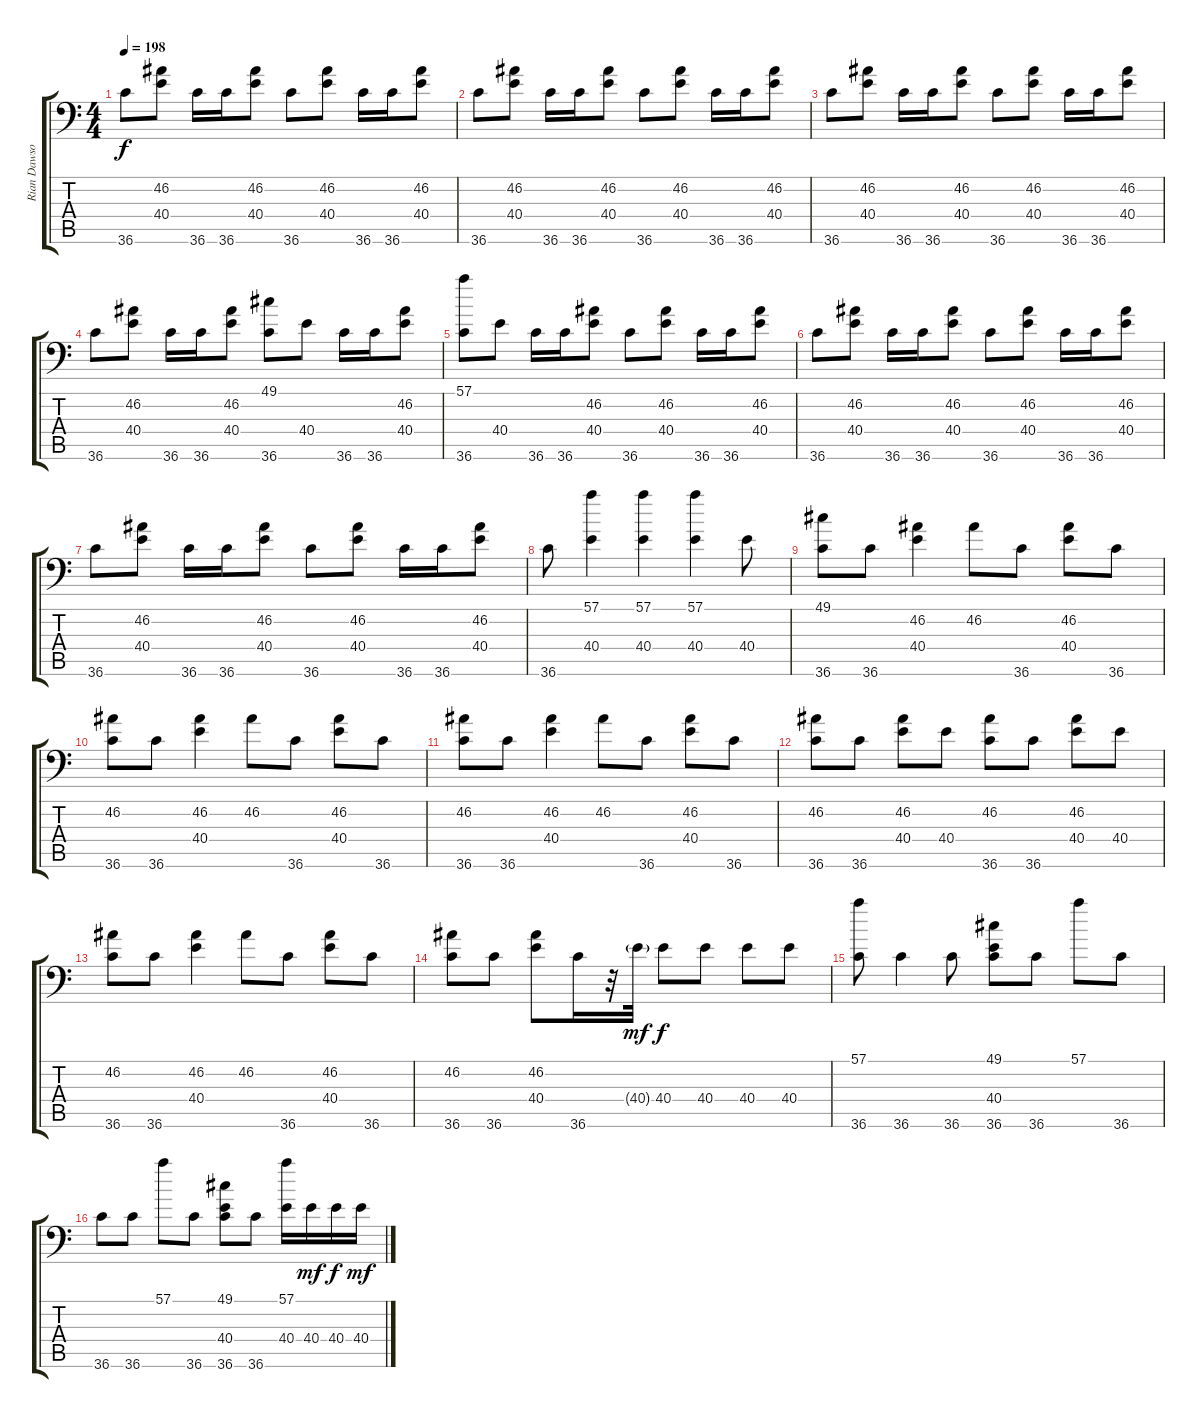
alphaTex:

\track ("Rian Dawson (Drums)" "Rian Dawso") {instrument acousticgrandpiano}
\staff {score tabs}
\tuning (C-1 C-1 C-1 C-1 C-1 C-1) {hide}
\ts (4 4)
\tempo 198
\clef f4
\ks c
36.6.8{dy f} (46.2 40.4).8 36.6.16 36.6.16 (46.2 40.4).8 36.6.8 (46.2 40.4).8 36.6.16 36.6.16 (46.2 40.4).8 |
36.6.8 (46.2 40.4).8 36.6.16 36.6.16 (46.2 40.4).8 36.6.8 (46.2 40.4).8 36.6.16 36.6.16 (46.2 40.4).8 |
36.6.8 (46.2 40.4).8 36.6.16 36.6.16 (46.2 40.4).8 36.6.8 (46.2 40.4).8 36.6.16 36.6.16 (46.2 40.4).8 |
36.6.8 (46.2 40.4).8 36.6.16 36.6.16 (46.2 40.4).8 (49.1 36.6).8 40.4.8 36.6.16 36.6.16 (46.2 40.4).8 |
(57.1 36.6).8 40.4.8 36.6.16 36.6.16 (46.2 40.4).8 36.6.8 (46.2 40.4).8 36.6.16 36.6.16 (46.2 40.4).8 |
36.6.8 (46.2 40.4).8 36.6.16 36.6.16 (46.2 40.4).8 36.6.8 (46.2 40.4).8 36.6.16 36.6.16 (46.2 40.4).8 |
36.6.8 (46.2 40.4).8 36.6.16 36.6.16 (46.2 40.4).8 36.6.8 (46.2 40.4).8 36.6.16 36.6.16 (46.2 40.4).8 |
36.6.8 (57.1 40.4).4 (57.1 40.4).4 (57.1 40.4).4 40.4.8 |
(49.1 36.6).8 36.6.8 (46.2 40.4).4 46.2.8 36.6.8 (46.2 40.4).8 36.6.8 |
(46.2 36.6).8 36.6.8 (46.2 40.4).4 46.2.8 36.6.8 (46.2 40.4).8 36.6.8 |
(46.2 36.6).8 36.6.8 (46.2 40.4).4 46.2.8 36.6.8 (46.2 40.4).8 36.6.8 |
(46.2 36.6).8 36.6.8 (46.2 40.4).8 40.4.8 (46.2 36.6).8 36.6.8 (46.2 40.4).8 40.4.8 |
(46.2 36.6).8 36.6.8 (46.2 40.4).4 46.2.8 36.6.8 (46.2 40.4).8 36.6.8 |
(46.2 36.6).8 36.6.8 (46.2 40.4).8 36.6.16 r.32 40.4{g}.32{dy mf} 40.4.8{dy f} 40.4.8 40.4.8 40.4.8 |
(57.1 36.6).8 36.6.4 36.6.8 (49.1 40.4 36.6).8 36.6.8 57.1.8 36.6.8 |
36.6.8 36.6.8 57.1.8 36.6.8 (49.1 40.4 36.6).8 36.6.8 (57.1 40.4).16 40.4.16{dy mf} 40.4.16{dy f} 40.4.16{dy mf}
